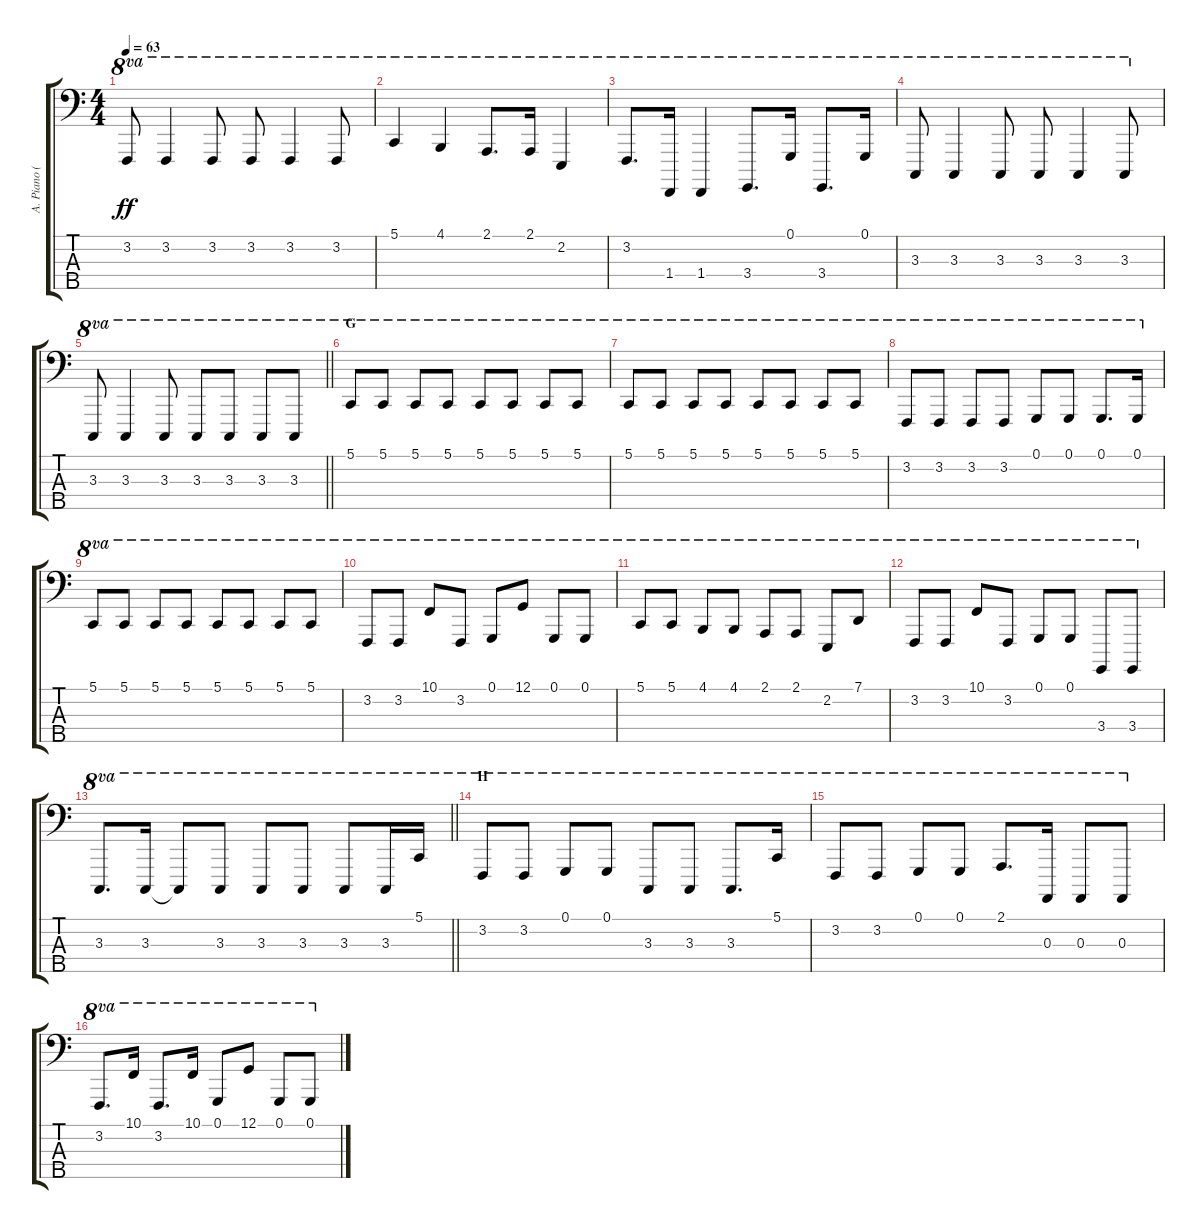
\track ("A. Piano (Left Hand)" "A. Piano (") {instrument acousticgrandpiano}
\staff {score tabs}
\tuning (G2 D2 A1 E1 B0) {hide}
\ts (4 4)
\tempo 63
\clef f4
\ks c
3.2.8{ot 8va dy ff} 3.2.4{ot 8va} 3.2.8{ot 8va} 3.2.8{ot 8va} 3.2.4{ot 8va} 3.2.8{ot 8va} |
5.1.4{ot 8va} 4.1.4{ot 8va} 2.1.8{d ot 8va} 2.1.16{ot 8va} 2.2.4{ot 8va} |
3.2.8{d ot 8va} 1.4.16{ot 8va} 1.4.4{ot 8va} 3.4.8{d ot 8va} 0.1.16{ot 8va} 3.4.8{d ot 8va} 0.1.16{ot 8va} |
3.3.8{ot 8va} 3.3.4{ot 8va} 3.3.8{ot 8va} 3.3.8{ot 8va} 3.3.4{ot 8va} 3.3.8{ot 8va} |
\barLineRight lightlight
3.3.8{ot 8va} 3.3.4{ot 8va} 3.3.8{ot 8va} 3.3.8{ot 8va} 3.3.8{ot 8va} 3.3.8{ot 8va} 3.3.8{ot 8va} |
\section ("" "G")
5.1.8{ot 8va} 5.1.8{ot 8va} 5.1.8{ot 8va} 5.1.8{ot 8va} 5.1.8{ot 8va} 5.1.8{ot 8va} 5.1.8{ot 8va} 5.1.8{ot 8va} |
5.1.8{ot 8va} 5.1.8{ot 8va} 5.1.8{ot 8va} 5.1.8{ot 8va} 5.1.8{ot 8va} 5.1.8{ot 8va} 5.1.8{ot 8va} 5.1.8{ot 8va} |
3.2.8{ot 8va} 3.2.8{ot 8va} 3.2.8{ot 8va} 3.2.8{ot 8va} 0.1.8{ot 8va} 0.1.8{ot 8va} 0.1.8{d ot 8va} 0.1.16{ot 8va} |
5.1.8{ot 8va} 5.1.8{ot 8va} 5.1.8{ot 8va} 5.1.8{ot 8va} 5.1.8{ot 8va} 5.1.8{ot 8va} 5.1.8{ot 8va} 5.1.8{ot 8va} |
3.2.8{ot 8va} 3.2.8{ot 8va} 10.1.8{ot 8va} 3.2.8{ot 8va} 0.1.8{ot 8va} 12.1.8{ot 8va} 0.1.8{ot 8va} 0.1.8{ot 8va} |
5.1.8{ot 8va} 5.1.8{ot 8va} 4.1.8{ot 8va} 4.1.8{ot 8va} 2.1.8{ot 8va} 2.1.8{ot 8va} 2.2.8{ot 8va} 7.1.8{ot 8va} |
3.2.8{ot 8va} 3.2.8{ot 8va} 10.1.8{ot 8va} 3.2.8{ot 8va} 0.1.8{ot 8va} 0.1.8{ot 8va} 3.4.8{ot 8va} 3.4.8{ot 8va} |
\barLineRight lightlight
3.3.8{d ot 8va} 3.3.16{ot 8va} 3.3{t}.8{ot 8va} 3.3.8{ot 8va} 3.3.8{ot 8va} 3.3.8{ot 8va} 3.3.8{ot 8va} 3.3.16{ot 8va} 5.1.16{ot 8va} |
\section ("" "H")
3.2.8{ot 8va} 3.2.8{ot 8va} 0.1.8{ot 8va} 0.1.8{ot 8va} 3.3.8{ot 8va} 3.3.8{ot 8va} 3.3.8{d ot 8va} 5.1.16{ot 8va} |
3.2.8{ot 8va} 3.2.8{ot 8va} 0.1.8{ot 8va} 0.1.8{ot 8va} 2.1.8{d ot 8va} 0.3.16{ot 8va} 0.3.8{ot 8va} 0.3.8{ot 8va} |
3.2.8{d ot 8va} 10.1.16{ot 8va} 3.2.8{d ot 8va} 10.1.16{ot 8va} 0.1.8{ot 8va} 12.1.8{ot 8va} 0.1.8{ot 8va} 0.1.8{ot 8va}
